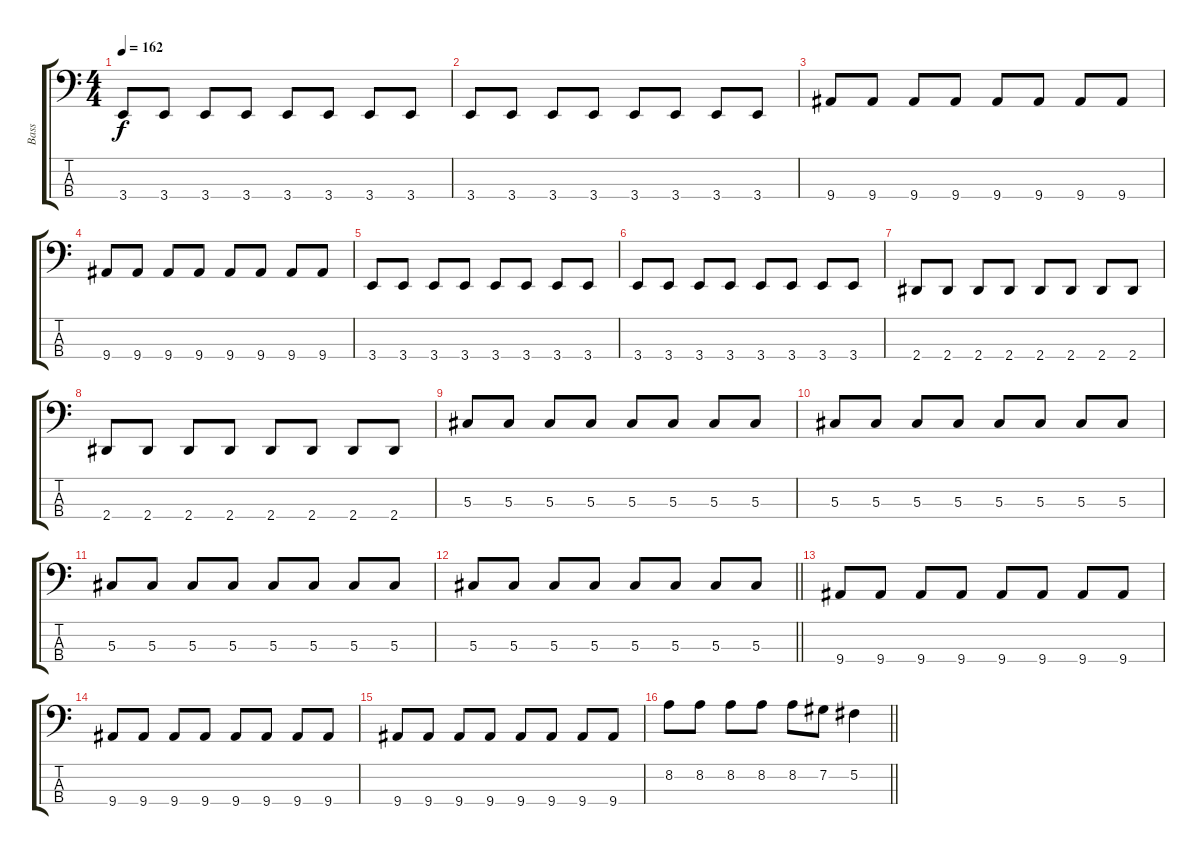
\track ("Bass" "Bass") {instrument electricbasspick}
\staff {score tabs}
\tuning (Gb2 Db2 Ab1 Db1) {hide}
\ts (4 4)
\tempo 162
\clef f4
\ks c
3.4.8{dy f} 3.4.8 3.4.8 3.4.8 3.4.8 3.4.8 3.4.8 3.4.8 |
3.4.8 3.4.8 3.4.8 3.4.8 3.4.8 3.4.8 3.4.8 3.4.8 |
9.4.8 9.4.8 9.4.8 9.4.8 9.4.8 9.4.8 9.4.8 9.4.8 |
9.4.8 9.4.8 9.4.8 9.4.8 9.4.8 9.4.8 9.4.8 9.4.8 |
3.4.8 3.4.8 3.4.8 3.4.8 3.4.8 3.4.8 3.4.8 3.4.8 |
3.4.8 3.4.8 3.4.8 3.4.8 3.4.8 3.4.8 3.4.8 3.4.8 |
2.4.8 2.4.8 2.4.8 2.4.8 2.4.8 2.4.8 2.4.8 2.4.8 |
2.4.8 2.4.8 2.4.8 2.4.8 2.4.8 2.4.8 2.4.8 2.4.8 |
5.3.8 5.3.8 5.3.8 5.3.8 5.3.8 5.3.8 5.3.8 5.3.8 |
5.3.8 5.3.8 5.3.8 5.3.8 5.3.8 5.3.8 5.3.8 5.3.8 |
5.3.8 5.3.8 5.3.8 5.3.8 5.3.8 5.3.8 5.3.8 5.3.8 |
\barLineRight lightlight
5.3.8 5.3.8 5.3.8 5.3.8 5.3.8 5.3.8 5.3.8 5.3.8 |
\section ("" "")
9.4.8 9.4.8 9.4.8 9.4.8 9.4.8 9.4.8 9.4.8 9.4.8 |
9.4.8 9.4.8 9.4.8 9.4.8 9.4.8 9.4.8 9.4.8 9.4.8 |
9.4.8 9.4.8 9.4.8 9.4.8 9.4.8 9.4.8 9.4.8 9.4.8 |
\barLineRight lightlight
8.2.8{volume 11} 8.2.8 8.2.8 8.2.8 8.2.8 7.2.8 5.2.4
